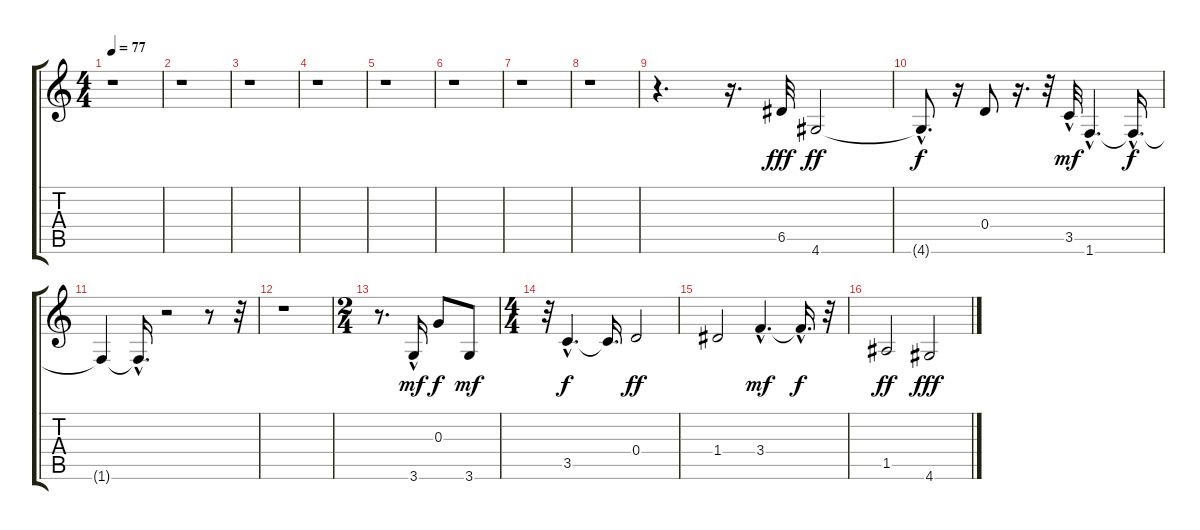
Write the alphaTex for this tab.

\track "" {instrument distortionguitar}
\staff {score tabs}
\tuning (E4 B3 G3 D3 A2 E2) {hide}
\ts (4 4)
\tempo 77
\clef g2
\ks c
r.1{dy fff} |
r.1 |
r.1 |
r.1 |
r.1 |
r.1 |
r.1 |
r.1 |
r.4{d} r.16{d} 6.5.32 4.6.2{dy ff} |
4.6{hac t}.8{d dy f} r.16 0.4.8 r.16{d} r.32 3.5{hac}.32{dy mf} 1.6{hac}.4{d} 1.6{hac t}.16{d dy f} |
1.6{t}.4 1.6{hac t}.16{d} r.2 r.8 r.32 |
r.1 |
\ts (2 4)
r.8{d} 3.6{hac}.16{dy mf} 0.3.8{dy f} 3.6.8{dy mf} |
\ts (4 4)
r.32 3.5{hac}.4{d dy f} 3.5{t}.16{d} 0.4.2{dy ff} |
1.4.2 3.4{hac}.4{d dy mf} 3.4{hac t}.16{d dy f} r.32 |
1.5.2{dy ff} 4.6.2{dy fff}
